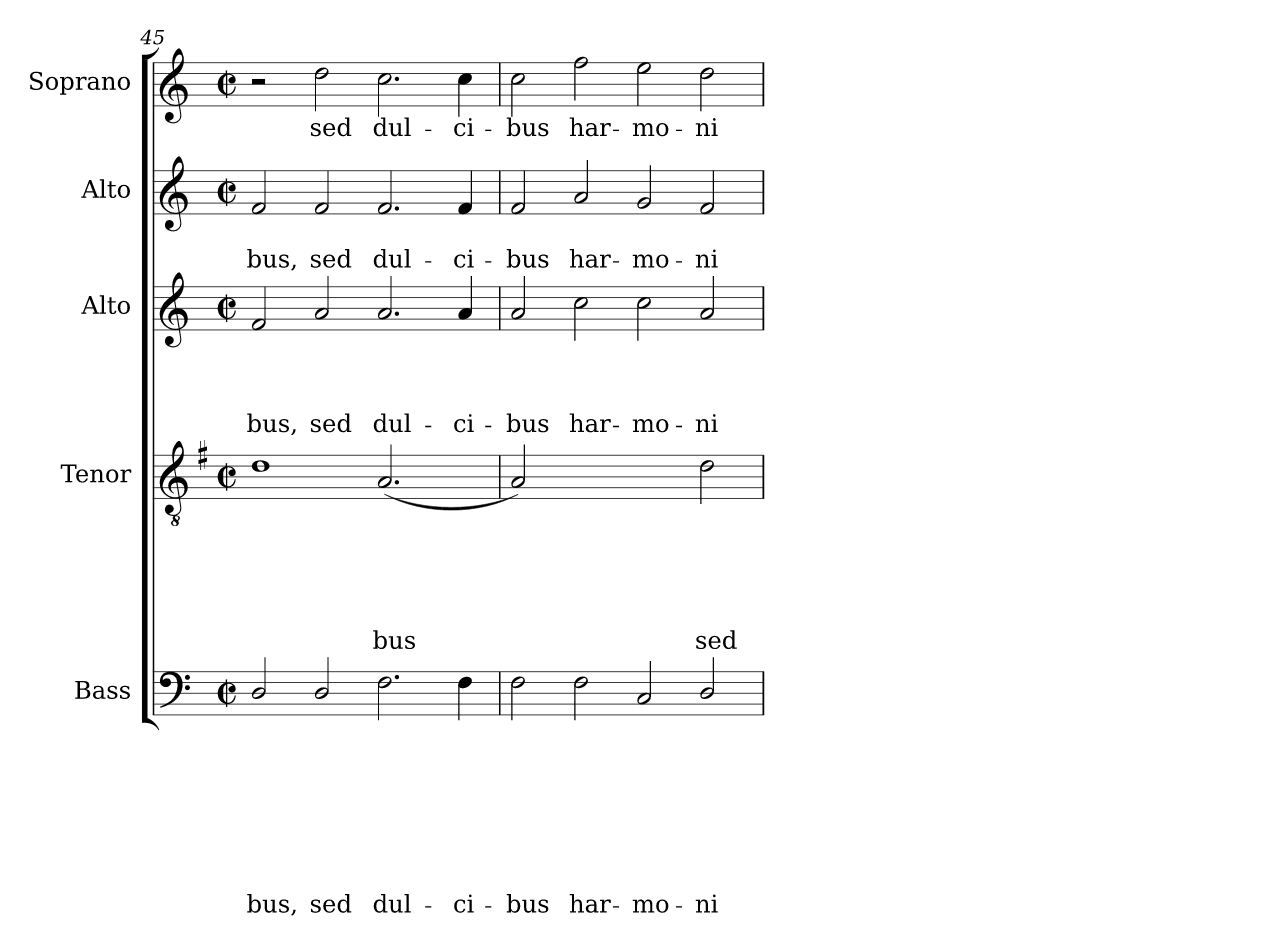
**kern	**text	**text	**text	**text	**text	**text	**text	**text	**kern	**text	**text	**text	**text	**text	**text	**kern	**text	**text	**text	**text	**kern	**text	**text	**kern	**text
*part5	*part5	*part5	*part5	*part5	*part5	*part5	*part5	*part5	*part4	*part4	*part4	*part4	*part4	*part4	*part4	*part3	*part3	*part3	*part3	*part3	*part2	*part2	*part2	*part1	*part1
*staff5	*staff5	*staff5	*staff5	*staff5	*staff5	*staff5	*staff5	*staff5	*staff4	*staff4	*staff4	*staff4	*staff4	*staff4	*staff4	*staff3	*staff3	*staff3	*staff3	*staff3	*staff2	*staff2	*staff2	*staff1	*staff1
*I"Bass	*	*	*	*	*	*	*	*	*I"Tenor	*	*	*	*	*	*	*I"Alto	*	*	*	*	*I"Alto	*	*	*I"Soprano	*
*I'B.	*	*	*	*	*	*	*	*	*I'T.	*	*	*	*	*	*	*I'A.	*	*	*	*	*I'A.	*	*	*I'S.	*
*clefF4	*	*	*	*	*	*	*	*	*clefGv2	*	*	*	*	*	*	*clefG2	*	*	*	*	*clefG2	*	*	*clefG2	*
*k[]	*	*	*	*	*	*	*	*	*k[f#]	*	*	*	*	*	*	*k[]	*	*	*	*	*k[]	*	*	*k[]	*
*C:	*	*	*	*	*	*	*	*	*G:	*	*	*	*	*	*	*C:	*	*	*	*	*C:	*	*	*C:	*
*M2/2	*	*	*	*	*	*	*	*	*M2/2	*	*	*	*	*	*	*M2/2	*	*	*	*	*M2/2	*	*	*M2/2	*
*met(c|)	*	*	*	*	*	*	*	*	*met(c|)	*	*	*	*	*	*	*met(c|)	*	*	*	*	*met(c|)	*	*	*met(c|)	*
=45	=45	=45	=45	=45	=45	=45	=45	=45	=45	=45	=45	=45	=45	=45	=45	=45	=45	=45	=45	=45	=45	=45	=45	=45	=45
!	!	!	!	!	!	!	!	!LO:LY:b	!	!	!	!	!	!	!	!	!	!	!	!LO:LY:b:rj	!	!	!LO:LY:b	!	!
2D/	.	.	.	.	.	.	.	-bus,	1d	.	.	.	.	.	.	2f/	.	.	.	-bus,	2f/	.	-bus,	2r	.
!	!	!	!	!	!	!	!	!LO:LY:b	!	!	!	!	!	!	!	!	!	!	!	!LO:LY:b:rj	!	!	!LO:LY:b	!	!LO:LY:b:rj
2D/	.	.	.	.	.	.	.	sed	.	.	.	.	.	.	.	2a/	.	.	.	sed	2f/	.	sed	2dd\	sed
!	!	!	!	!	!	!	!	!LO:LY:b	!	!	!	!	!	!	!LO:LY:b:rj	!	!	!	!	!LO:LY:b:rj	!	!	!LO:LY:b	!	!LO:LY:b:rj
2.F\	.	.	.	.	.	.	.	dul-	(<2.A/	.	.	.	.	.	-bus	2.a/	.	.	.	dul-	2.f/	.	dul-	2.cc\	dul-
!	!	!	!	!	!	!	!	!LO:LY:b	!	!	!	!	!	!	!	!	!	!	!	!LO:LY:b:rj	!	!	!LO:LY:b	!	!LO:LY:b:rj
4F\	.	.	.	.	.	.	.	-ci-	4ryy	.	.	.	.	.	.	4a/	.	.	.	-ci-	4f/	.	-ci-	4cc\	-ci-
!!LO:PB:g=z
=46	=46	=46	=46	=46	=46	=46	=46	=46	=46	=46	=46	=46	=46	=46	=46	=46	=46	=46	=46	=46	=46	=46	=46	=46	=46
*	*	*	*	*	*	*	*	*	*k[]	*	*	*	*	*	*	*	*	*	*	*	*	*	*	*	*
*	*	*	*	*	*	*	*	*	*C:	*	*	*	*	*	*	*	*	*	*	*	*	*	*	*	*
!	!	!	!	!	!	!	!	!LO:LY:b	!	!	!	!	!	!	!	!	!	!	!	!LO:LY:b:rj	!	!	!LO:LY:b	!	!LO:LY:b:rj
2F\	.	.	.	.	.	.	.	-bus	2A/)	.	.	.	.	.	.	2a/	.	.	.	-bus	2f/	.	-bus	2cc\	-bus
!	!	!	!	!	!	!	!	!LO:LY:b	!	!	!	!	!	!	!	!	!	!	!	!LO:LY:b:rj	!	!	!LO:LY:b	!	!LO:LY:b:rj
2F\	.	.	.	.	.	.	.	har-	1ryy	.	.	.	.	.	.	2cc\	.	.	.	har-	2a/	.	har-	2ff\	har-
!	!	!	!	!	!	!	!	!LO:LY:b	!	!	!	!	!	!	!	!	!	!	!	!LO:LY:b:rj	!	!	!LO:LY:b	!	!LO:LY:b:rj
2C/	.	.	.	.	.	.	.	-mo-	.	.	.	.	.	.	.	2cc\	.	.	.	-mo-	2g/	.	-mo-	2ee\	-mo-
!	!	!	!	!	!	!	!	!LO:LY:b	!	!	!	!	!	!	!LO:LY:b:rj	!	!	!	!	!LO:LY:b:rj	!	!	!LO:LY:b	!	!LO:LY:b:rj
2D/	.	.	.	.	.	.	.	-ni-	2d\	.	.	.	.	.	sed	2a/	.	.	.	-ni-	2f/	.	-ni-	2dd\	-ni-
=	=	=	=	=	=	=	=	=	=	=	=	=	=	=	=	=	=	=	=	=	=	=	=	=	=
*-	*-	*-	*-	*-	*-	*-	*-	*-	*-	*-	*-	*-	*-	*-	*-	*-	*-	*-	*-	*-	*-	*-	*-	*-	*-
